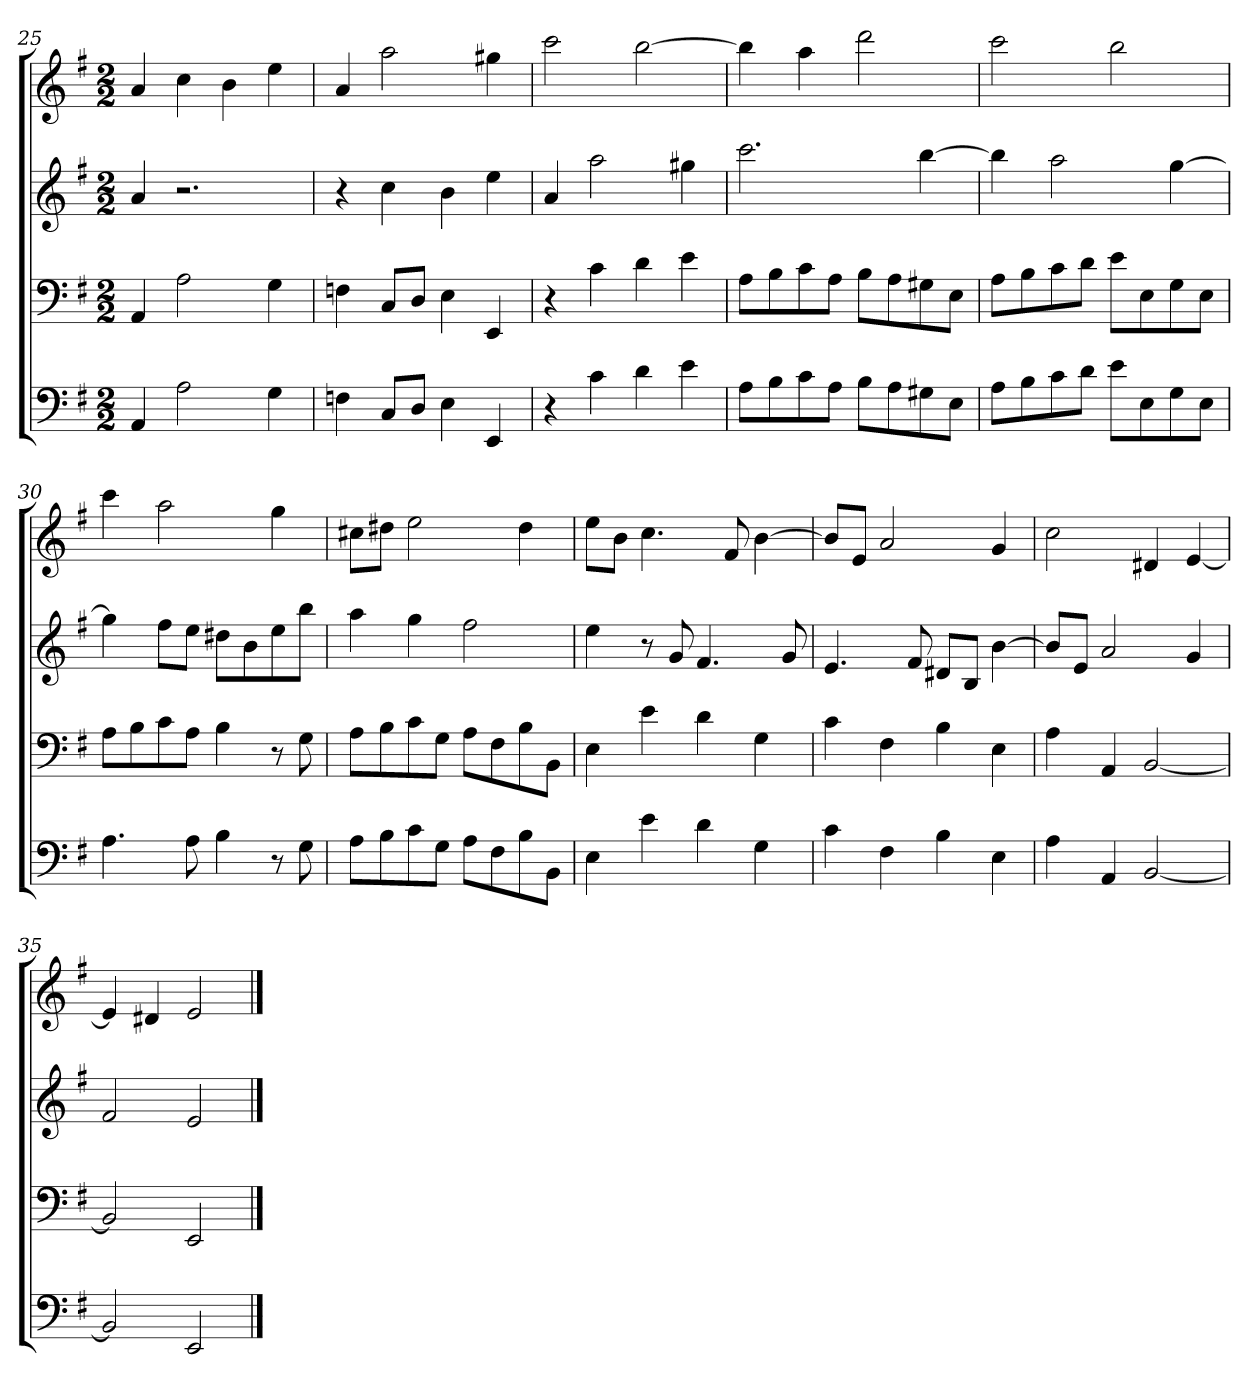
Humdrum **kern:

**kern	**kern	**kern	**kern
*part4	*part3	*part2	*part1
*staff4	*staff3	*staff2	*staff1
*k[f#]	*k[f#]	*k[f#]	*k[f#]
*e:	*e:	*e:	*e:
*M2/2	*M2/2	*M2/2	*M2/2
=25	=25	=25	=25
4AA	4AA	4a	4a
2A	2A	2.r	4cc
.	.	.	4b
4G	4G	.	4ee
=26	=26	=26	=26
4Fn	4Fn	4r	4a
8CL	8CL	4cc	2aa
8DJ	8DJ	.	.
4E	4E	4b	.
4EE	4EE	4ee	4gg#X
=27	=27	=27	=27
4r	4r	4a	2ccc
4c	4c	2aa	.
4d	4d	.	[2bb
4e	4e	4gg#X	.
=28	=28	=28	=28
8AL	8AL	2.ccc	4bb]
8B	8B	.	.
8c	8c	.	4aa
8AJ	8AJ	.	.
8BL	8BL	.	2ddd
8A	8A	.	.
8G#X	8G#X	[4bb	.
8EJ	8EJ	.	.
=29	=29	=29	=29
8AL	8AL	4bb]	2ccc
8B	8B	.	.
8c	8c	2aa	.
8dJ	8dJ	.	.
8eL	8eL	.	2bb
8E	8E	.	.
8G	8G	[4gg	.
8EJ	8EJ	.	.
=30	=30	=30	=30
4.A	8AL	4gg]	4ccc
.	8B	.	.
.	8c	8ff#L	2aa
8A	8AJ	8eeJ	.
4B	4B	8dd#XL	.
.	.	8b	.
8r	8r	8ee	4gg
8G	8G	8bbJ	.
=31	=31	=31	=31
8AL	8AL	4aa	8cc#XL
8B	8B	.	8dd#XJ
8c	8c	4gg	2ee
8GJ	8GJ	.	.
8AL	8AL	2ff#	.
8F#	8F#	.	.
8B	8B	.	4dd#
8BBJ	8BBJ	.	.
=32	=32	=32	=32
4E	4E	4ee	8eeL
.	.	.	8bJ
4e	4e	8r	4.cc
.	.	8g	.
4d	4d	4.f#	.
.	.	.	8f#
4G	4G	.	[4b
.	.	8g	.
=33	=33	=33	=33
4c	4c	4.e	8bL]
.	.	.	8eJ
4F#	4F#	.	2a
.	.	8f#	.
4B	4B	8d#XL	.
.	.	8BJ	.
4E	4E	[4b	4g
=34	=34	=34	=34
4A	4A	8bL]	2cc
.	.	8eJ	.
4AA	4AA	2a	.
[2BB	[2BB	.	4d#X
.	.	4g	[4e
=35	=35	=35	=35
2BB]	2BB]	2f#	4e]
.	.	.	4d#X
2EE	2EE	2e	2e
==	==	==	==
*-	*-	*-	*-
